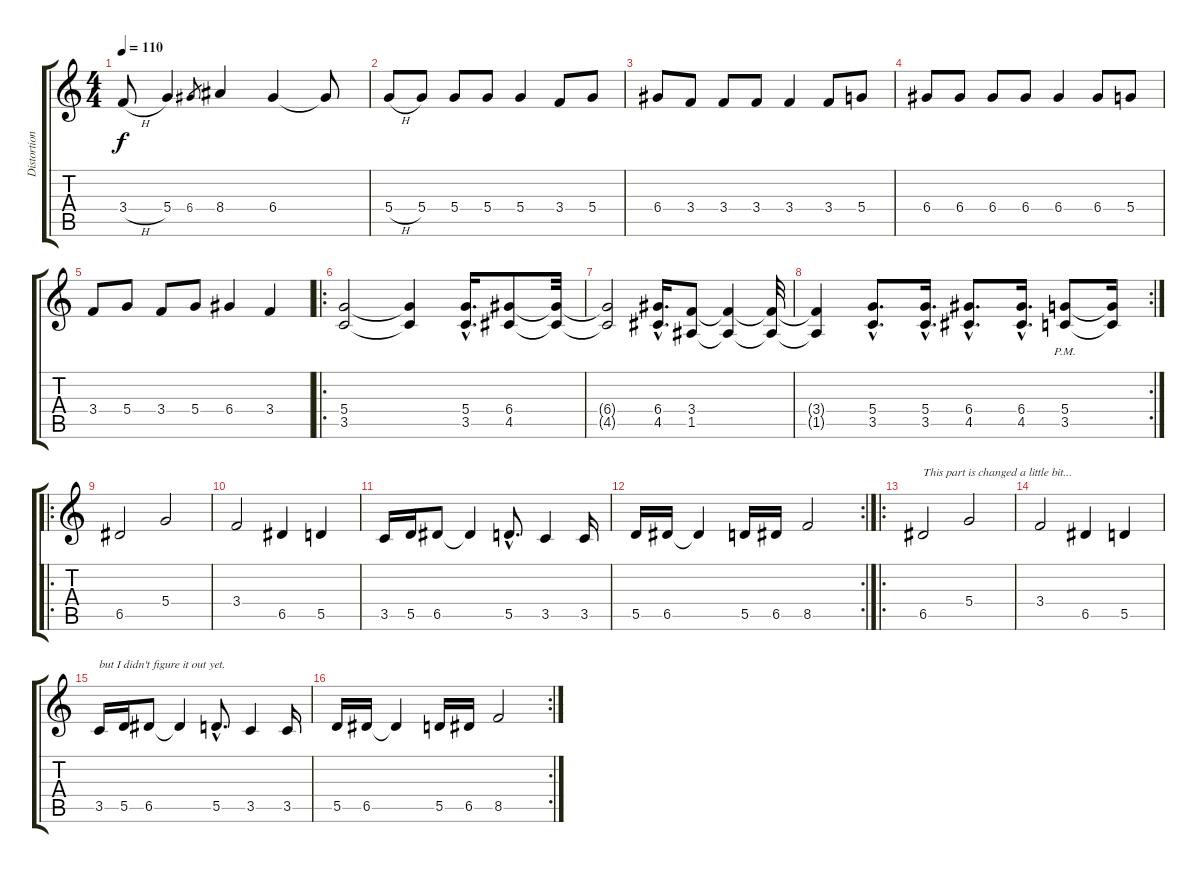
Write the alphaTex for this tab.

\track ("Distortion Guitar" "Distortion") {instrument distortionguitar}
\staff {score tabs}
\tuning (E4 B3 G3 D3 A2 E2) {hide}
\ts (4 4)
\tempo 110
\clef g2
\ks c
3.4{h}.8{dy f} 5.4.4 6.4.8{gr} 8.4.4 6.4.4 6.4{t}.8 |
5.4{h}.8 5.4.8 5.4.8 5.4.8 5.4.4 3.4.8 5.4.8 |
6.4.8 3.4.8 3.4.8 3.4.8 3.4.4 3.4.8 5.4.8 |
6.4.8 6.4.8 6.4.8 6.4.8 6.4.4 6.4.8 5.4.8 |
3.4.8 5.4.8 3.4.8 5.4.8 6.4.4 3.4.4 |
\ro
(5.4 3.5).2 (5.4{t} 3.5{t}).4 (5.4{hac} 3.5{hac}).16{d} (6.4 4.5).8 (6.4{t} 4.5{t}).32 |
(6.4{t} 4.5{t}).2 (6.4{hac} 4.5{hac}).16{d} (3.4 1.5).8 (3.4{t} 1.5{t}).4 (3.4{t} 1.5{t}).32 |
\rc 2
(3.4{t} 1.5{t}).4 (5.4{hac} 3.5{hac}).8{d} (5.4{hac} 3.5{hac}).16{d} (6.4{hac} 4.5{hac}).8{d} (6.4{hac} 4.5{hac}).16{d} (5.4{pm} 3.5{pm}).8 (5.4{t} 3.5{t}).16 |
\ro
6.5.2 5.4.2 |
3.4.2 6.5.4 5.5.4 |
3.5.16 5.5.16 6.5.8 6.5{t}.4 5.5{hac}.8{d} 3.5.4 3.5.16 |
\rc 2
5.5.16 6.5.16 6.5{t}.4 5.5.16 6.5.16 8.5.2 |
\ro
6.5.2{txt "This part is changed a little bit..."} 5.4.2 |
3.4.2 6.5.4 5.5.4 |
3.5.16{txt "but I didn't figure it out yet."} 5.5.16 6.5.8 6.5{t}.4 5.5{hac}.8{d} 3.5.4 3.5.16 |
\rc 2
5.5.16 6.5.16 6.5{t}.4 5.5.16 6.5.16 8.5.2
